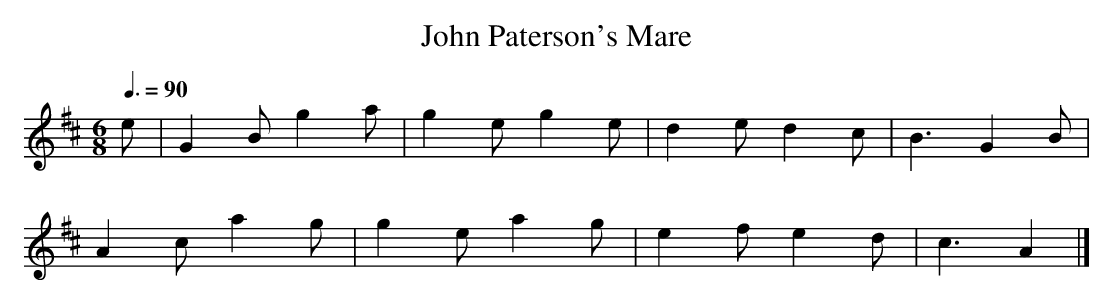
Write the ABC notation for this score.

X:1
T:John Paterson's Mare
M:6/8
L:1/8
Q:3/8=90
K:A Mixolydian
e|G2B g2a|g2e g2e|d2e d2c|B3 G2B|
  A2c a2g|g2e a2g|e2f e2d|c3 A2|]
